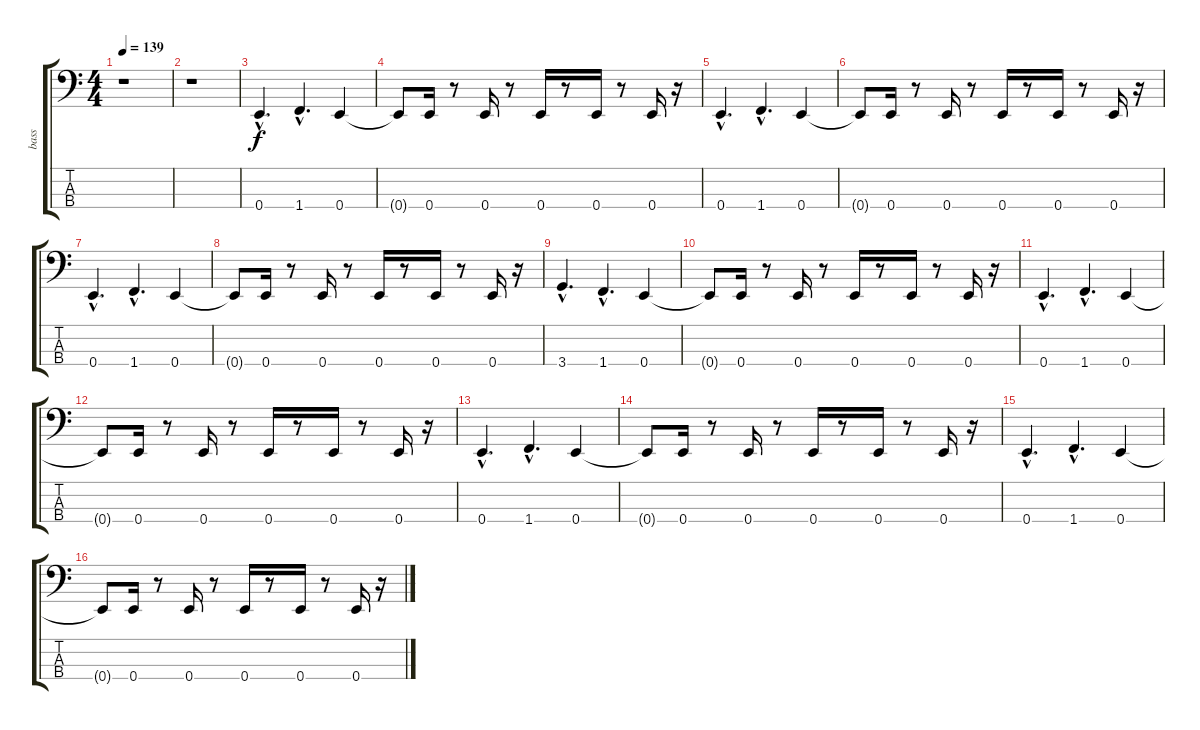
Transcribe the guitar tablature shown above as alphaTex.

\track ("bass" "bass") {instrument slapbass1}
\staff {score tabs}
\tuning (G2 D2 A1 E1) {hide}
\ts (4 4)
\tempo 139
\clef f4
\ks c
r.1{dy f instrument slapbass1} |
r.1 |
0.4{hac}.4{d} 1.4{hac}.4{d} 0.4.4 |
0.4{t}.8 0.4.16 r.8 0.4.16 r.8 0.4.16 r.8 0.4.16 r.8 0.4.16 r.16 |
0.4{hac}.4{d} 1.4{hac}.4{d} 0.4.4 |
0.4{t}.8 0.4.16 r.8 0.4.16 r.8 0.4.16 r.8 0.4.16 r.8 0.4.16 r.16 |
0.4{hac}.4{d} 1.4{hac}.4{d} 0.4.4 |
0.4{t}.8 0.4.16 r.8 0.4.16 r.8 0.4.16 r.8 0.4.16 r.8 0.4.16 r.16 |
3.4{hac}.4{d} 1.4{hac}.4{d} 0.4.4 |
0.4{t}.8 0.4.16 r.8 0.4.16 r.8 0.4.16 r.8 0.4.16 r.8 0.4.16 r.16 |
0.4{hac}.4{d} 1.4{hac}.4{d} 0.4.4 |
0.4{t}.8 0.4.16 r.8 0.4.16 r.8 0.4.16 r.8 0.4.16 r.8 0.4.16 r.16 |
0.4{hac}.4{d} 1.4{hac}.4{d} 0.4.4 |
0.4{t}.8 0.4.16 r.8 0.4.16 r.8 0.4.16 r.8 0.4.16 r.8 0.4.16 r.16 |
0.4{hac}.4{d} 1.4{hac}.4{d} 0.4.4 |
0.4{t}.8 0.4.16 r.8 0.4.16 r.8 0.4.16 r.8 0.4.16 r.8 0.4.16 r.16
